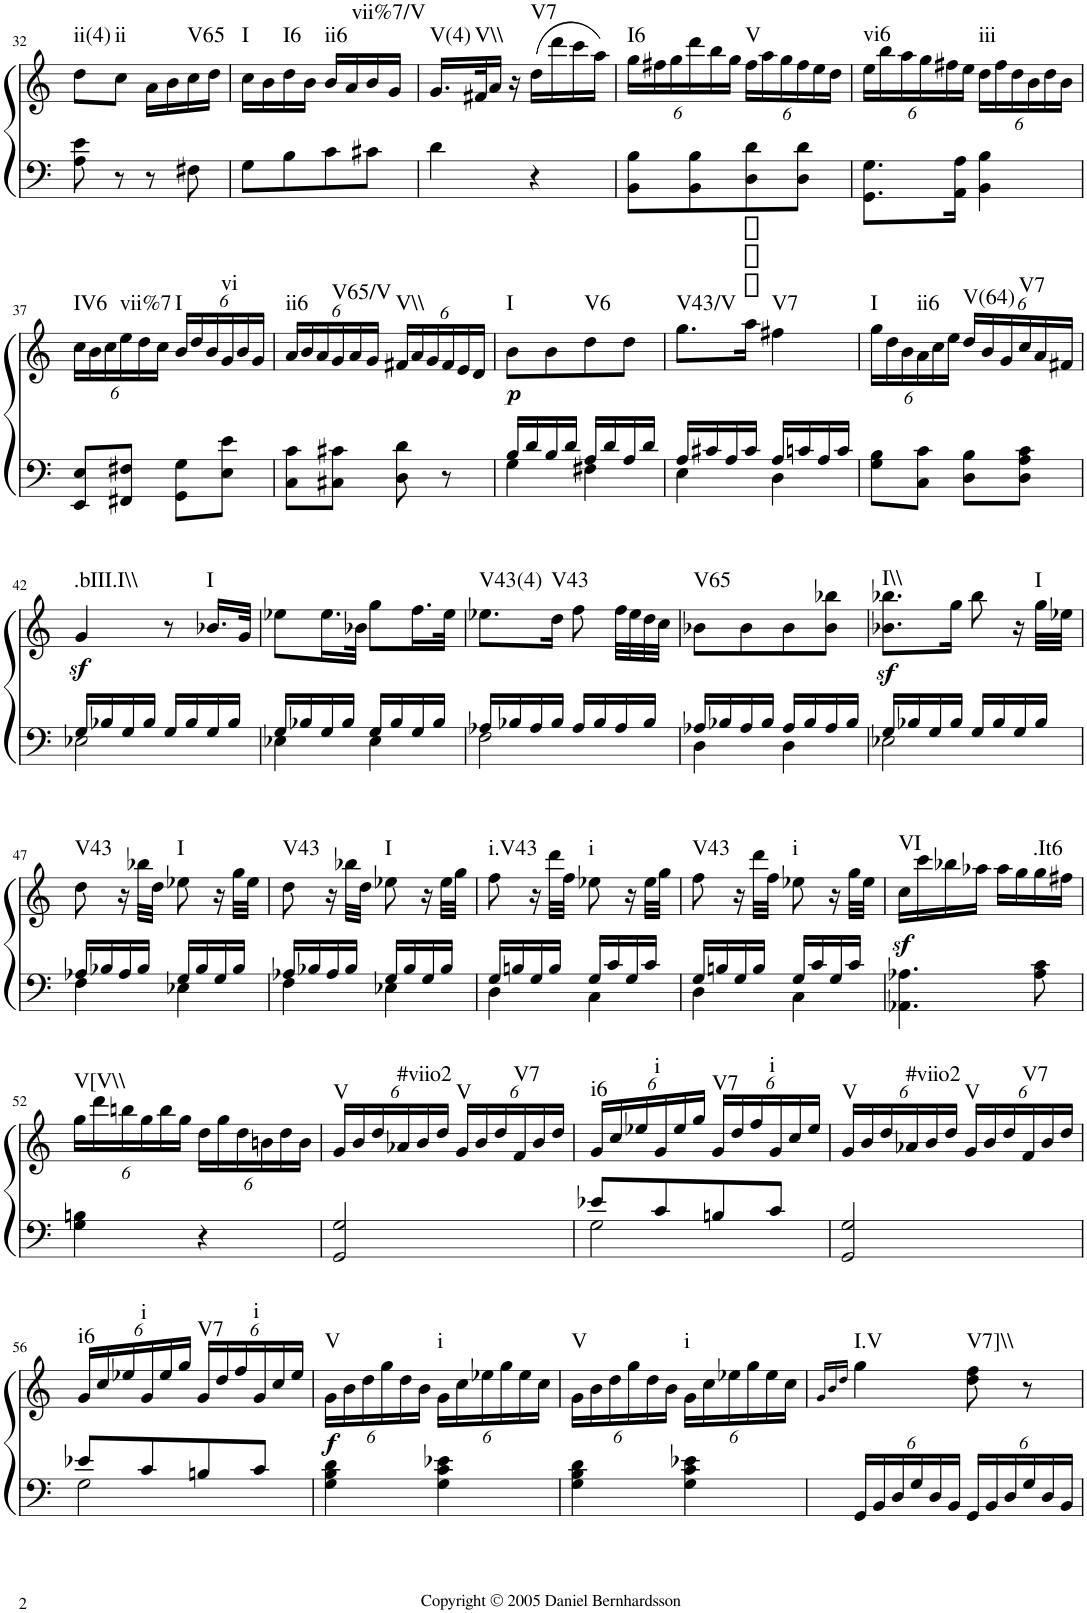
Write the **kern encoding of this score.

**kern	**kern	**dynam	**harte
*part1	*part1	*part1	*part1
*staff2	*staff1	*staff1/2	*
*I"Piano	*	*	*
*I'Pno.	*	*	*
!!LO:PB:g=z
*clefF4	*clefG2	*	*
*k[]	*k[]	*	*
*M2/4	*M2/4	*	*
=32	=32	=32	=32
!	!	!	!LO:H:kt=ii(4)
8A\ 8e\	8dd\L	.	N
!	!	!	!LO:H:kt=ii
8r	8cc\J	.	N
8r	16a\LL	.	.
.	16b\	.	.
!	!	!	!LO:H:kt=V65
8F#X\	16cc\	.	N
.	16dd\JJ	.	.
=33	=33	=33	=33
!	!	!	!LO:H:kt=I
8G\L	16cc\LL	.	N
.	16b\	.	.
!	!	!	!LO:H:kt=I6
8B\	16dd\	.	N
.	16b\JJ	.	.
!	!	!	!LO:H:kt=ii6
8c\	16b/LL	.	N
.	16a/	.	.
!	!	!	!LO:H:kt=vii%7/V
8c#X\J	16b/	.	N
.	16g/JJ	.	.
=34	=34	=34	=34
!	!	!	!LO:H:kt=V(4)
4d\	16.g/LL	.	N
!	!	!	!LO:H:kt=V\\
.	32f#X/K	.	N
.	16a/JJ	.	.
.	16r	.	.
!	!	!	!LO:H:kt=V7
4r	(16dd\LL	.	N
.	16ddd\	.	.
.	16ccc\	.	.
.	16aa\JJ)	.	.
=35	=35	=35	=35
*	*Xbrackettup	*	*
!	!	!	!LO:H:kt=I6
8BB\ 8B\L	24gg\LL	.	N
.	24ff#X\	.	.
.	24gg\	.	.
8BB\ 8B\	24ddd\	.	.
.	24bb\	.	.
.	24gg\JJ	.	.
!	!	!	!LO:H:kt=V
8D\ 8d\	24ff#\LL	.	N
.	24aa\	.	.
.	24gg\	.	.
8D\ 8d\J	24ff#\	.	.
.	24ee\	.	.
.	24dd\JJ	.	.
=36	=36	=36	=36
!	!	!	!LO:H:kt=vi6
8.GG\ 8.G\L	24ee\LL	.	N
.	24bb\	.	.
.	24aa\	.	.
.	24gg\	.	.
.	24ff#X\	.	.
16AA\ 16A\Jk	.	.	.
.	24ee\JJ	.	.
!	!	!	!LO:H:kt=iii
4BB\ 4B\	24dd\LL	.	N
.	24ff#\	.	.
.	24dd\	.	.
.	24b\	.	.
.	24dd\	.	.
.	24b\JJ	.	.
!!LO:LB:g=z
=37	=37	=37	=37
!	!	!	!LO:H:kt=IV6
8EE/ 8E/L	24cc\LL	.	N
.	24b\	.	.
.	24cc\	.	.
!	!	!	!LO:H:kt=vii%7
8FF#X/ 8F#X/J	24ee\	.	N
.	24dd\	.	.
.	24cc\JJ	.	.
!	!	!	!LO:H:kt=I
8GG\ 8G\L	24b/LL	.	N
.	24dd/	.	.
.	24b/	.	.
!	!	!	!LO:H:kt=vi
8E\ 8e\J	24g/	.	N
.	24b/	.	.
.	24g/JJ	.	.
=38	=38	=38	=38
!	!	!	!LO:H:kt=ii6
8C\ 8c\L	24a/LL	.	N
.	24b/	.	.
.	24a/	.	.
!	!	!	!LO:H:kt=V65/V
8C#X\ 8c#X\J	24g/	.	N
.	24a/	.	.
.	24g/JJ	.	.
!	!	!	!LO:H:kt=V\\
8D\ 8d\	24f#X/LL	.	N
.	24a/	.	.
.	24g/	.	.
8r	24f#/	.	.
.	24e/	.	.
.	24d/JJ	.	.
=39	=39	=39	=39
*^	*	*	*
!	!	!	!LO:DY:b	!LO:H:kt=I
16B/LL	4G\	8b\L	p	N
16d/	.	.	.	.
16B/	.	8b\	.	.
16d/JJ	.	.	.	.
!	!	!	!	!LO:H:kt=V6
16A/LL	4F#X\	8dd\	.	N
16d/	.	.	.	.
16A/	.	8dd\J	.	.
16d/JJ	.	.	.	.
=40	=40	=40	=40	=40
!	!	!	!	!LO:H:kt=V43/V
16A/LL	4E\	8.gg\L	.	N
16c#X/	.	.	.	.
16A/	.	.	.	.
16c#/JJ	.	16aa\Jk	.	.
!	!	!	!	!LO:H:kt=V7
16A/LL	4D\	4ff#X\	.	N
16cn/	.	.	.	.
16A/	.	.	.	.
16c/JJ	.	.	.	.
*v	*v	*	*	*
=41	=41	=41	=41
!	!	!	!LO:H:kt=I
8G\ 8B\L	24gg\LL	.	N
.	24dd\	.	.
.	24b\	.	.
!	!	!	!LO:H:kt=ii6
8C\ 8c\J	24a\	.	N
.	24cc\	.	.
.	24ee\JJ	.	.
!	!	!	!LO:H:kt=V(64)
8D\ 8B\L	24dd/LL	.	N
.	24b/	.	.
.	24g/	.	.
!	!	!	!LO:H:kt=V7
8D\ 8A\ 8c\J	24cc/	.	N
.	24a/	.	.
.	24f#X/JJ	.	.
!!LO:LB:g=z
=42	=42	=42	=42
*^	*	*	*
!	!	!	!LO:DY:b	!LO:H:kt=.bIII.I\\
16G/LL	2E-X\	4g/	sf	N
16B-X/	.	.	.	.
16G/	.	.	.	.
16B-/JJ	.	.	.	.
16G/LL	.	8r	.	.
16B-/	.	.	.	.
!	!	!	!	!LO:H:kt=I
16G/	.	16.b-X/LL	.	N
16B-/JJ	.	.	.	.
.	.	32g/JJk	.	.
=43	=43	=43	=43	=43
16G/LL	4E-X\	8ee-X\L	.	.
16B-X/	.	.	.	.
16G/	.	16.ee-\L	.	.
16B-/JJ	.	.	.	.
.	.	32b-X\JJk	.	.
16G/LL	4E-\	8gg\L	.	.
16B-/	.	.	.	.
16G/	.	16.ff\L	.	.
16B-/JJ	.	.	.	.
.	.	32ee-\JJk	.	.
=44	=44	=44	=44	=44
!	!	!	!	!LO:H:kt=V43(4)
16A-X/LL	2F\	8.ee-X\L	.	N
16B-X/	.	.	.	.
16A-/	.	.	.	.
!	!	!	!	!LO:H:kt=V43
16B-/JJ	.	16dd\Jk	.	N
16A-/LL	.	8ff\	.	.
16B-/	.	.	.	.
16A-/	.	32ff\LLL	.	.
.	.	32ee-\	.	.
16B-/JJ	.	32dd\	.	.
.	.	32cc\JJJ	.	.
=45	=45	=45	=45	=45
!	!	!	!	!LO:H:kt=V65
16A-X/LL	4D\	8b-X\L	.	N
16B-X/	.	.	.	.
16A-/	.	8b-\	.	.
16B-/JJ	.	.	.	.
16A-/LL	4D\	8b-\	.	.
16B-/	.	.	.	.
16A-/	.	8b-\ 8bb-X\J	.	.
16B-/JJ	.	.	.	.
=46	=46	=46	=46	=46
!	!	!	!LO:DY:b	!LO:H:kt=I\\
16G/LL	2E-X\	8.b-X\ 8.bb-X\L	sf	N
16B-X/	.	.	.	.
16G/	.	.	.	.
16B-/JJ	.	16gg\Jk	.	.
16G/LL	.	8bb-\	.	.
16B-/	.	.	.	.
16G/	.	16r	.	.
!	!	!	!	!LO:H:kt=I
16B-/JJ	.	32gg\LLL	.	N
.	.	32ee-X\JJJ	.	.
!!LO:LB:g=z
=47	=47	=47	=47	=47
!	!	!	!	!LO:H:kt=V43
16A-X/LL	4F\	8dd\	.	N
16B-X/	.	.	.	.
16A-/	.	16r	.	.
16B-/JJ	.	32bb-X\LLL	.	.
.	.	32dd\JJJ	.	.
!	!	!	!	!LO:H:kt=I
16G/LL	4E-X\	8ee-X\	.	N
16B-/	.	.	.	.
16G/	.	16r	.	.
16B-/JJ	.	32gg\LLL	.	.
.	.	32ee-\JJJ	.	.
=48	=48	=48	=48	=48
!	!	!	!	!LO:H:kt=V43
16A-X/LL	4F\	8dd\	.	N
16B-X/	.	.	.	.
16A-/	.	16r	.	.
16B-/JJ	.	32bb-X\LLL	.	.
.	.	32dd\JJJ	.	.
!	!	!	!	!LO:H:kt=I
16G/LL	4E-X\	8ee-X\	.	N
16B-/	.	.	.	.
16G/	.	16r	.	.
16B-/JJ	.	32ee-\LLL	.	.
.	.	32gg\JJJ	.	.
=49	=49	=49	=49	=49
!	!	!	!	!LO:H:kt=i.V43
16G/LL	4D\	8ff\	.	N
16Bn/	.	.	.	.
16G/	.	16r	.	.
16B/JJ	.	32ddd\LLL	.	.
.	.	32ff\JJJ	.	.
!	!	!	!	!LO:H:kt=i
16G/LL	4C\	8ee-X\	.	N
16c/	.	.	.	.
16G/	.	16r	.	.
16c/JJ	.	32ee-\LLL	.	.
.	.	32gg\JJJ	.	.
=50	=50	=50	=50	=50
!	!	!	!	!LO:H:kt=V43
16G/LL	4D\	8ff\	.	N
16Bn/	.	.	.	.
16G/	.	16r	.	.
16B/JJ	.	32ddd\LLL	.	.
.	.	32ff\JJJ	.	.
!	!	!	!	!LO:H:kt=i
16G/LL	4C\	8ee-X\	.	N
16c/	.	.	.	.
16G/	.	16r	.	.
16c/JJ	.	32gg\LLL	.	.
.	.	32ee-\JJJ	.	.
*v	*v	*	*	*
=51	=51	=51	=51
!	!	!LO:DY:b	!LO:H:kt=VI
4.AA-X\ 4.A-X\	16cc\LL	sf	N
.	16ccc\	.	.
.	16bb-X\	.	.
.	16aa-X\JJ	.	.
.	16aa-\LL	.	.
.	16gg\	.	.
!	!	!	!LO:H:kt=.It6
8A-\ 8c\	16gg\	.	N
.	16ff#X\JJ	.	.
!!LO:LB:g=z
=52	=52	=52	=52
!	!	!	!LO:H:kt=V[V\\
4G\ 4Bn\	24gg\LL	.	N
.	24ddd\	.	.
.	24bbn\	.	.
.	24gg\	.	.
.	24bb\	.	.
.	24gg\JJ	.	.
4r	24dd\LL	.	.
.	24gg\	.	.
.	24dd\	.	.
.	24bn\	.	.
.	24dd\	.	.
.	24b\JJ	.	.
=53	=53	=53	=53
!	!	!	!LO:H:kt=V
2GG/ 2G/	24g/LL	.	N
.	24b/	.	.
.	24dd/	.	.
!	!	!	!LO:H:kt=#viio2
.	24a-X/	.	N
.	24b/	.	.
.	24dd/JJ	.	.
!	!	!	!LO:H:kt=V
.	24g/LL	.	N
.	24b/	.	.
.	24dd/	.	.
!	!	!	!LO:H:kt=V7
.	24f/	.	N
.	24b/	.	.
.	24dd/JJ	.	.
=54	=54	=54	=54
*^	*	*	*
!	!	!	!	!LO:H:kt=i6
8e-X/L	2G\	24g/LL	.	N
.	.	24cc/	.	.
.	.	24ee-X/	.	.
!	!	!	!	!LO:H:kt=i
8c/	.	24g/	.	N
.	.	24ee-/	.	.
.	.	24gg/JJ	.	.
!	!	!	!	!LO:H:kt=V7
8Bn/	.	24g/LL	.	N
.	.	24dd/	.	.
.	.	24ff/	.	.
!	!	!	!	!LO:H:kt=i
8c/J	.	24g/	.	N
.	.	24cc/	.	.
.	.	24ee-/JJ	.	.
*v	*v	*	*	*
=55	=55	=55	=55
!	!	!	!LO:H:kt=V
2GG/ 2G/	24g/LL	.	N
.	24b/	.	.
.	24dd/	.	.
!	!	!	!LO:H:kt=#viio2
.	24a-X/	.	N
.	24b/	.	.
.	24dd/JJ	.	.
!	!	!	!LO:H:kt=V
.	24g/LL	.	N
.	24b/	.	.
.	24dd/	.	.
!	!	!	!LO:H:kt=V7
.	24f/	.	N
.	24b/	.	.
.	24dd/JJ	.	.
!!LO:LB:g=z
=56	=56	=56	=56
*^	*	*	*
!	!	!	!	!LO:H:kt=i6
8e-X/L	2G\	24g/LL	.	N
.	.	24cc/	.	.
.	.	24ee-X/	.	.
!	!	!	!	!LO:H:kt=i
8c/	.	24g/	.	N
.	.	24ee-/	.	.
.	.	24gg/JJ	.	.
!	!	!	!	!LO:H:kt=V7
8Bn/	.	24g/LL	.	N
.	.	24dd/	.	.
.	.	24ff/	.	.
!	!	!	!	!LO:H:kt=i
8c/J	.	24g/	.	N
.	.	24cc/	.	.
.	.	24ee-/JJ	.	.
*v	*v	*	*	*
=57	=57	=57	=57
!	!	!LO:DY:b	!LO:H:kt=V
4G\ 4B\ 4d\	24g\LL	f	N
.	24b\	.	.
.	24dd\	.	.
.	24gg\	.	.
.	24dd\	.	.
.	24b\JJ	.	.
!	!	!	!LO:H:kt=i
4G\ 4c\ 4e-X\	24g\LL	.	N
.	24cc\	.	.
.	24ee-X\	.	.
.	24gg\	.	.
.	24ee-\	.	.
.	24cc\JJ	.	.
=58	=58	=58	=58
!	!	!	!LO:H:kt=V
4G\ 4B\ 4d\	24g\LL	.	N
.	24b\	.	.
.	24dd\	.	.
.	24gg\	.	.
.	24dd\	.	.
.	24b\JJ	.	.
!	!	!	!LO:H:kt=i
4G\ 4c\ 4e-X\	24g\LL	.	N
.	24cc\	.	.
.	24ee-X\	.	.
.	24gg\	.	.
.	24ee-\	.	.
.	24cc\JJ	.	.
=59	=59	=59	=59
.	16qg/LL	.	.
.	16qb/	.	.
.	16qdd/JJ	.	.
*Xbrackettup	*	*	*
!	!	!	!LO:H:kt=I.V
24GG/LL	4gg\	.	N
24BB/	.	.	.
24D/	.	.	.
24G/	.	.	.
24D/	.	.	.
24BB/JJ	.	.	.
!	!	!	!LO:H:kt=V7]\\
24GG/LL	8dd\ 8ff\	.	N
24BB/	.	.	.
24D/	.	.	.
24G/	8r	.	.
24D/	.	.	.
24BB/JJ	.	.	.
=	=	=	=
*-	*-	*-	*-
